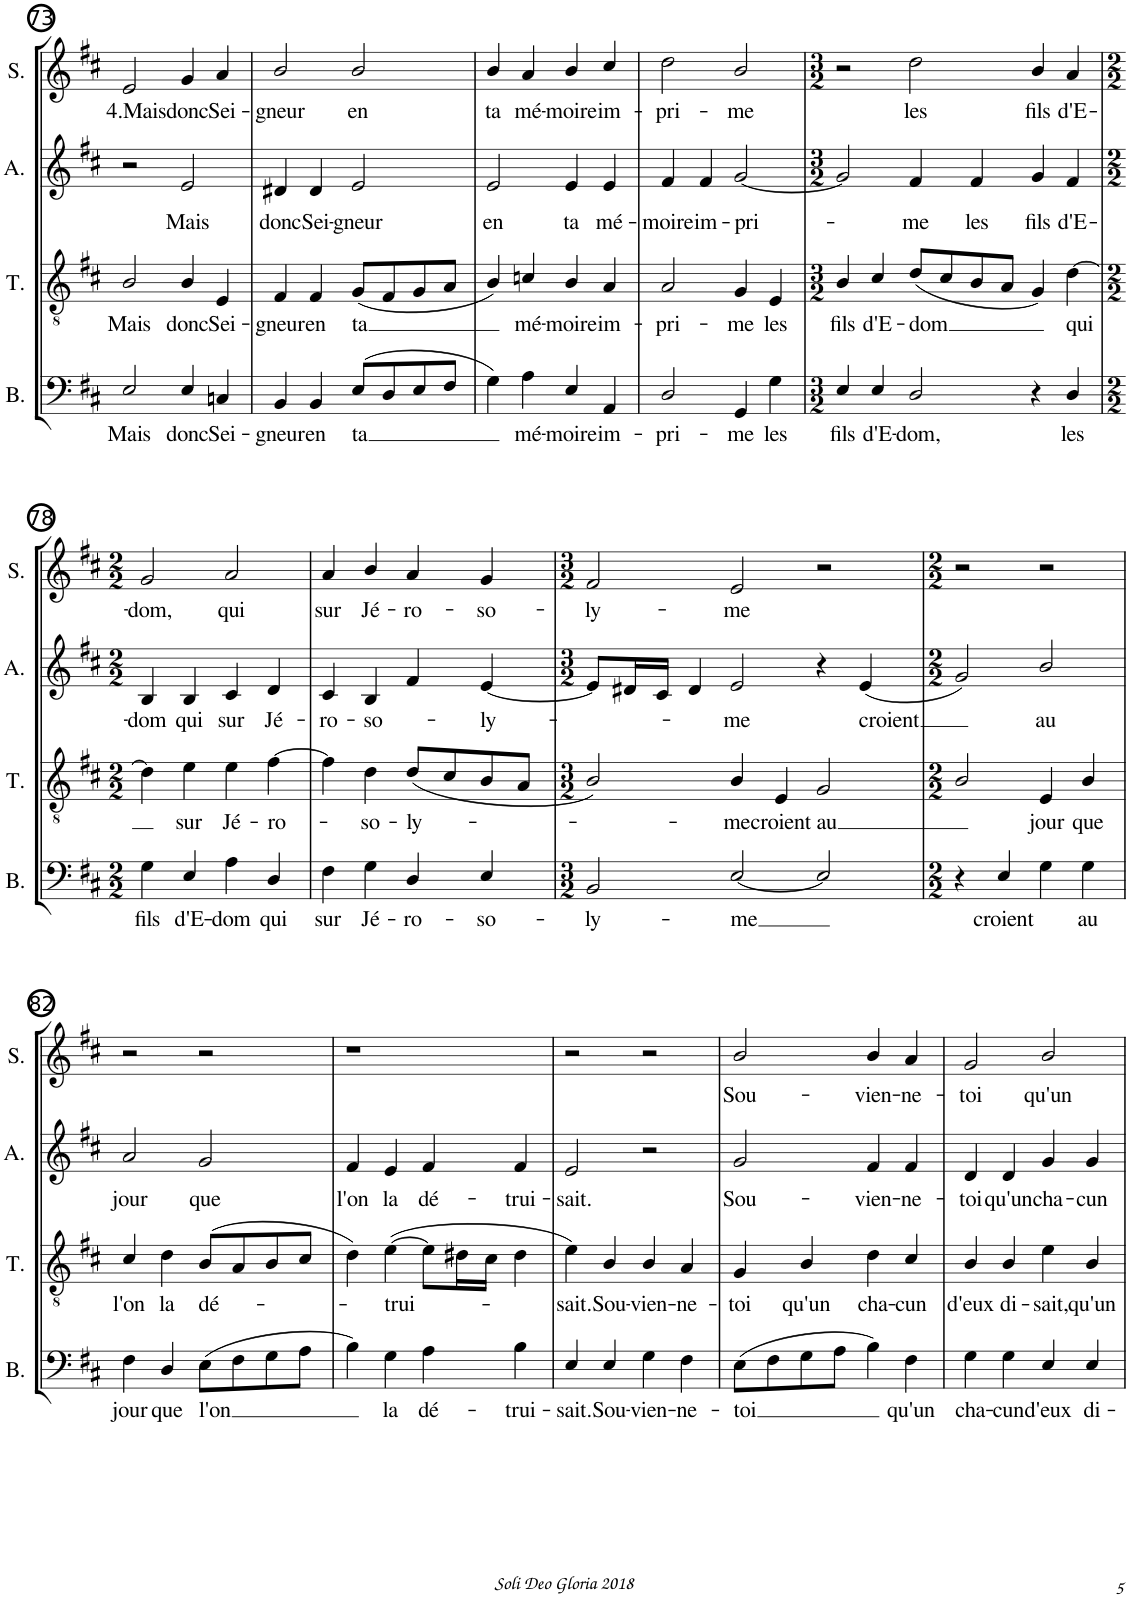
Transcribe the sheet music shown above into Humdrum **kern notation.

**kern	**text	**kern	**text	**kern	**text	**kern	**text
*part4	*part4	*part3	*part3	*part2	*part2	*part1	*part1
*staff4	*staff4	*staff3	*staff3	*staff2	*staff2	*staff1	*staff1
*I"Bass	*	*I"Tenor	*	*I"Alto	*	*I"Soprano	*
*I'B.	*	*I'T.	*	*I'A.	*	*I'S.	*
!!LO:PB:g=z
*clefF4	*	*clefGv2	*	*clefG2	*	*clefG2	*
*k[f#c#]	*	*k[f#c#]	*	*k[f#c#]	*	*k[f#c#]	*
*M2/2	*	*M2/2	*	*M2/2	*	*M2/2	*
=73	=73	=73	=73	=73	=73	=73	=73
!	!LO:LY:b	!	!LO:LY:b	!	!	!	!LO:LY:b
2E/	Mais	2B/	Mais	2r	.	2e/	4.Mais
!	!LO:LY:b	!	!LO:LY:b	!	!LO:LY:b	!	!LO:LY:b
4E/	donc	4B/	donc	2e/	Mais	4g/	donc
!	!LO:LY:b	!	!LO:LY:b	!	!	!	!LO:LY:b
4Cn/	Sei-	4E/	Sei-	.	.	4a/	Sei-
=74	=74	=74	=74	=74	=74	=74	=74
!	!LO:LY:b	!	!LO:LY:b	!	!LO:LY:b	!	!LO:LY:b
4BB/	-gneur	4F#/	-gneur	4d#X/	donc	2b/	-gneur
!	!LO:LY:b	!	!LO:LY:b	!	!LO:LY:b	!	!
4BB/	en	4F#/	en	4d#/	Sei-	.	.
!	!LO:LY:b	!	!LO:LY:b	!	!LO:LY:b	!	!LO:LY:b
(8E/L	ta	(8G/L	ta	2e/	-gneur	2b/	en
8D/	.	8F#/	.	.	.	.	.
8E/	.	8G/	.	.	.	.	.
8F#/J	.	8A/J	.	.	.	.	.
=75	=75	=75	=75	=75	=75	=75	=75
!	!	!	!	!	!LO:LY:b	!	!LO:LY:b
4G\)	.	4B/)	.	2e/	en	4b/	ta
!	!LO:LY:b	!	!LO:LY:b	!	!	!	!LO:LY:b
4A\	mé-	4cn/	mé-	.	.	4a/	mé-
!	!LO:LY:b	!	!LO:LY:b	!	!LO:LY:b	!	!LO:LY:b
4E/	-moire	4B/	-moire	4e/	ta	4b/	-moire
!	!LO:LY:b	!	!LO:LY:b	!	!LO:LY:b	!	!LO:LY:b
4AA/	im-	4A/	im-	4e/	mé-	4cc#/	im-
=76	=76	=76	=76	=76	=76	=76	=76
!	!LO:LY:b	!	!LO:LY:b	!	!LO:LY:b	!	!LO:LY:b
2D/	-pri-	2A/	-pri-	4f#/	-moire	2dd\	-pri-
!	!	!	!	!	!LO:LY:b	!	!
.	.	.	.	4f#/	im-	.	.
!	!LO:LY:b	!	!LO:LY:b	!	!LO:LY:b	!	!LO:LY:b
4GG/	-me	4G/	-me	[2g/	-pri-	2b/	-me
!	!LO:LY:b	!	!LO:LY:b	!	!	!	!
4G\	les	4E/	les	.	.	.	.
=77	=77	=77	=77	=77	=77	=77	=77
*M3/2	*	*M3/2	*	*M3/2	*	*M3/2	*
!	!LO:LY:b	!	!LO:LY:b	!	!	!	!
4E/	fils	4B/	fils	2g/]	.	2r	.
!	!LO:LY:b	!	!LO:LY:b	!	!	!	!
4E/	d'E-	4c#/	d'E-	.	.	.	.
!	!LO:LY:b	!	!LO:LY:b	!	!LO:LY:b	!	!LO:LY:b
2D/	-dom,	(8d/L	-dom	4f#/	-me	2dd\	les
.	.	8c#/	.	.	.	.	.
!	!	!	!	!	!LO:LY:b	!	!
.	.	8B/	.	4f#/	les	.	.
.	.	8A/J	.	.	.	.	.
!	!	!	!	!	!LO:LY:b	!	!LO:LY:b
4r	.	4G/)	.	4g/	fils	4b/	fils
!	!LO:LY:b	!	!LO:LY:b	!	!LO:LY:b	!	!LO:LY:b
4D/	les	[4d\	qui	4f#/	d'E-	4a/	d'E-
!!LO:LB:g=z
=78	=78	=78	=78	=78	=78	=78	=78
*M2/2	*	*M2/2	*	*M2/2	*	*M2/2	*
!	!LO:LY:b	!	!	!	!LO:LY:b	!	!LO:LY:b
4G\	fils	4d\]	.	4B/	-dom	2g/	-dom,
!	!LO:LY:b	!	!LO:LY:b	!	!LO:LY:b	!	!
4E/	d'E-	4e\	sur	4B/	qui	.	.
!	!LO:LY:b	!	!LO:LY:b	!	!LO:LY:b	!	!LO:LY:b
4A\	-dom	4e\	Jé-	4c#/	sur	2a/	qui
!	!LO:LY:b	!	!LO:LY:b	!	!LO:LY:b	!	!
4D/	qui	[4f#\	-ro-	4d/	Jé-	.	.
=79	=79	=79	=79	=79	=79	=79	=79
!	!LO:LY:b	!	!	!	!LO:LY:b	!	!LO:LY:b
4F#\	sur	4f#\]	.	4c#/	-ro-	4a/	sur
!	!LO:LY:b	!	!LO:LY:b	!	!LO:LY:b	!	!LO:LY:b
4G\	Jé-	4d\	-so-	4B/	-so-	4b/	Jé-
!	!LO:LY:b	!	!LO:LY:b	!	!	!	!LO:LY:b
4D/	-ro-	(8d/L	-ly-	4f#/	.	4a/	-ro-
.	.	8c#/	.	.	.	.	.
!	!LO:LY:b	!	!	!	!LO:LY:b	!	!LO:LY:b
4E/	-so-	8B/	.	[4e/	-ly-	4g/	-so-
.	.	8A/J	.	.	.	.	.
=80	=80	=80	=80	=80	=80	=80	=80
*M3/2	*	*M3/2	*	*M3/2	*	*M3/2	*
!	!LO:LY:b	!	!	!	!	!	!LO:LY:b
2BB/	-ly-	2B/)	.	8e/L]	.	2f#/	-ly-
.	.	.	.	16d#X/L	.	.	.
.	.	.	.	16c#/JJ	.	.	.
.	.	.	.	4d#/	.	.	.
!	!LO:LY:b	!	!LO:LY:b	!	!LO:LY:b	!	!LO:LY:b
[2E/	-me	4B/	-me	2e/	-me	2e/	-me
!	!	!	!LO:LY:b	!	!	!	!
.	.	4E/	croient	.	.	.	.
!	!	!	!LO:LY:b	!	!	!	!
2E/]	.	2G/	au	4r	.	2r	.
!	!	!	!	!	!LO:LY:b	!	!
.	.	.	.	(4e/	croient	.	.
=81	=81	=81	=81	=81	=81	=81	=81
*M2/2	*	*M2/2	*	*M2/2	*	*M2/2	*
4r	.	2B/	.	2g/)	.	2r	.
!	!LO:LY:b	!	!	!	!	!	!
4E/	croient	.	.	.	.	.	.
!	!	!	!LO:LY:b	!	!LO:LY:b	!	!
4G\	.	4E/	jour	2b/	au	2r	.
!	!LO:LY:b	!	!LO:LY:b	!	!	!	!
4G\	au	4B/	que	.	.	.	.
!!LO:LB:g=z
=82	=82	=82	=82	=82	=82	=82	=82
!	!LO:LY:b	!	!LO:LY:b	!	!LO:LY:b	!	!
4F#\	jour	4c#/	l'on	2a/	jour	2r	.
!	!LO:LY:b	!	!LO:LY:b	!	!	!	!
4D/	que	4d\	la	.	.	.	.
!	!LO:LY:b	!	!LO:LY:b	!	!LO:LY:b	!	!
(8E\L	l'on	(8B/L	dé-	2g/	que	2r	.
8F#\	.	8A/	.	.	.	.	.
8G\	.	8B/	.	.	.	.	.
8A\J	.	8c#/J	.	.	.	.	.
=83	=83	=83	=83	=83	=83	=83	=83
!	!	!	!	!	!LO:LY:b	!	!
4B\)	.	4d\)	.	4f#/	l'on	1r	.
!	!LO:LY:b	!	!LO:LY:b	!	!LO:LY:b	!	!
4G\	la	([4e\	-trui-	4e/	la	.	.
!	!LO:LY:b	!	!	!	!LO:LY:b	!	!
4A\	dé-	8e\L]	.	4f#/	dé-	.	.
.	.	16d#X\L	.	.	.	.	.
.	.	16c#\JJ	.	.	.	.	.
!	!LO:LY:b	!	!	!	!LO:LY:b	!	!
4B\	-trui-	4d#\	.	4f#/	-trui-	.	.
=84	=84	=84	=84	=84	=84	=84	=84
!	!LO:LY:b	!	!LO:LY:b	!	!LO:LY:b	!	!
4E/	-sait.	4e\)	-sait.	2e/	-sait.	2r	.
!	!LO:LY:b	!	!LO:LY:b	!	!	!	!
4E/	Sou-	4B/	Sou-	.	.	.	.
!	!LO:LY:b	!	!LO:LY:b	!	!	!	!
4G\	-vien-	4B/	-vien-	2r	.	2r	.
!	!LO:LY:b	!	!LO:LY:b	!	!	!	!
4F#\	-ne-	4A/	-ne-	.	.	.	.
=85	=85	=85	=85	=85	=85	=85	=85
!	!LO:LY:b	!	!LO:LY:b	!	!LO:LY:b	!	!LO:LY:b
(8E\L	-toi	4G/	-toi	2g/	Sou-	2b/	Sou-
8F#\	.	.	.	.	.	.	.
!	!	!	!LO:LY:b	!	!	!	!
8G\	.	4B/	qu'un	.	.	.	.
8A\J	.	.	.	.	.	.	.
!	!	!	!LO:LY:b	!	!LO:LY:b	!	!LO:LY:b
4B\)	.	4d\	cha-	4f#/	-vien-	4b/	-vien-
!	!LO:LY:b	!	!LO:LY:b	!	!LO:LY:b	!	!LO:LY:b
4F#\	qu'un	4c#/	-cun	4f#/	-ne-	4a/	-ne-
=86	=86	=86	=86	=86	=86	=86	=86
!	!LO:LY:b	!	!LO:LY:b	!	!LO:LY:b	!	!LO:LY:b
4G\	cha-	4B/	d'eux	4d/	-toi	2g/	-toi
!	!LO:LY:b	!	!LO:LY:b	!	!LO:LY:b	!	!
4G\	-cun	4B/	di-	4d/	qu'un	.	.
!	!LO:LY:b	!	!LO:LY:b	!	!LO:LY:b	!	!LO:LY:b
4E/	d'eux	4e\	-sait,	4g/	cha-	2b/	qu'un
!	!LO:LY:b	!	!LO:LY:b	!	!LO:LY:b	!	!
4E/	di-	4B/	qu'un	4g/	-cun	.	.
=	=	=	=	=	=	=	=
*-	*-	*-	*-	*-	*-	*-	*-
